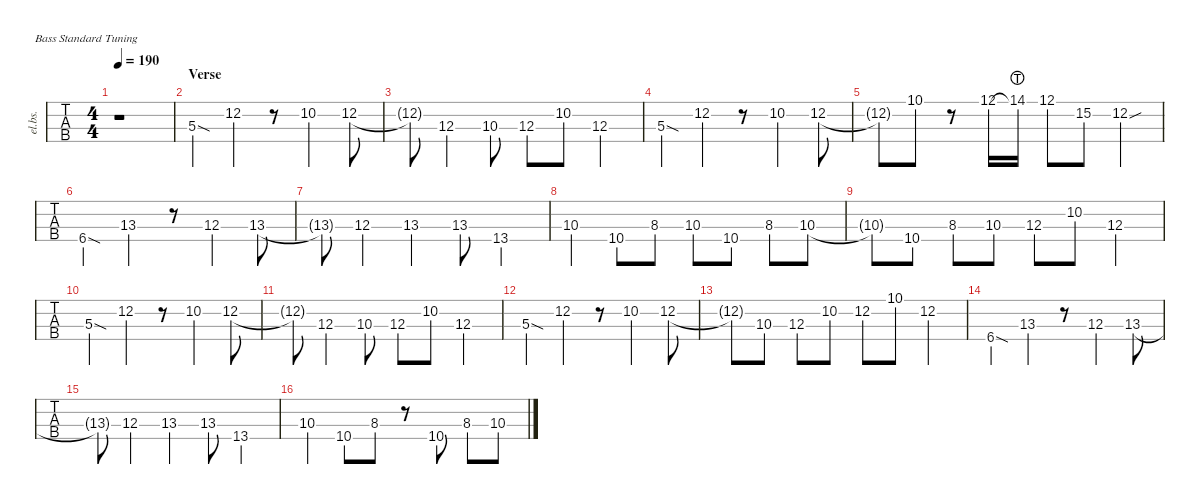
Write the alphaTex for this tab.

\defaultSystemsLayout 4
\hideDynamics
\bracketExtendMode nobrackets
\track ("山田リョウ" "el.bs.") {instrument electricbassfinger}
\staff {tabs}
\tuning (G2 D2 A1 E1)
\ts (4 4)
\tempo 190
\clef f4
\ks c
r.1{dy mf} |
\section ("" "Verse")
5.3{sod}.4 12.2.4 r.8 10.2.4 12.2.8 |
12.2{t}.8 12.3.4 10.3.8 12.3.8 10.2.8 12.3.4 |
5.3{sod}.4 12.2.4 r.8 10.2.4 12.2.8 |
12.2{t}.8 10.1.8 r.8 12.1.16 14.1{lht}.16 12.1.8 15.2.8 12.2{sou}.4 |
6.4{sod acc #}.4 13.3{acc #}.4 r.8 12.3.4 13.3{acc #}.8 |
13.3{t acc #}.8 12.3.4 13.3{acc #}.4 13.3{acc #}.8 13.4.4 |
10.3.4 10.4.8 8.3.8 10.3.8 10.4.8 8.3.8 10.3.8 |
10.3{t}.8 10.4.8 8.3.8 10.3.8 12.3.8 10.2.8 12.3.4 |
5.3{sod}.4 12.2.4 r.8 10.2.4 12.2.8 |
12.2{t}.8 12.3.4 10.3.8 12.3.8 10.2.8 12.3.4 |
5.3{sod}.4 12.2.4 r.8 10.2.4 12.2.8 |
12.2{t}.8 10.3.8 12.3.8 10.2.8 12.2.8 10.1.8 12.2.4 |
6.4{sod acc #}.4 13.3{acc #}.4 r.8 12.3.4 13.3{acc #}.8 |
13.3{t acc #}.8 12.3.4 13.3{acc #}.4 13.3{acc #}.8 13.4.4 |
10.3.4 10.4.8 8.3.8 r.8 10.4.8 8.3.8 10.3.8
